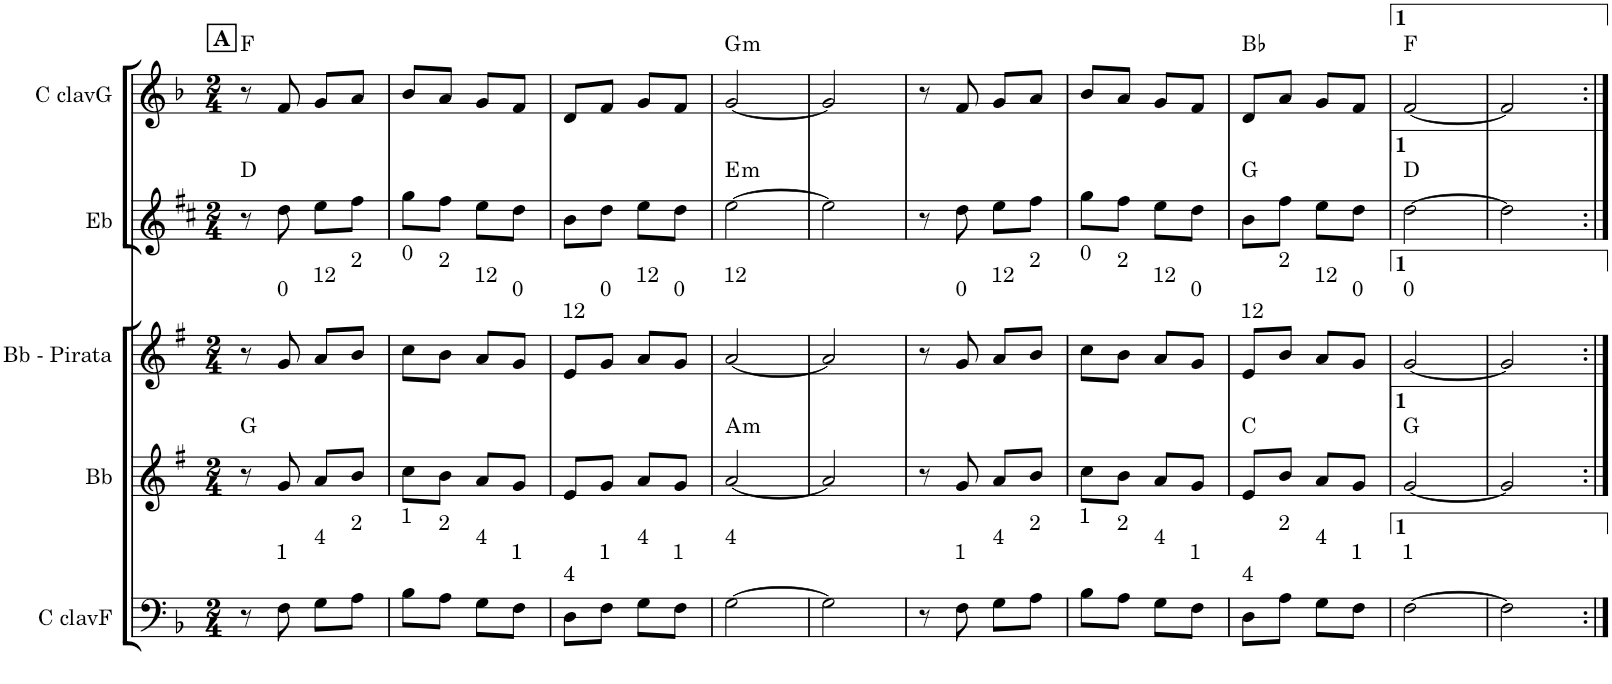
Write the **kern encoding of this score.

**kern	**kern	**harte	**kern	**kern	**harte	**kern	**harte
*part5	*part4	*part4	*part3	*part2	*part2	*part1	*part1
*staff5	*staff4	*	*staff3	*staff2	*	*staff1	*
*I"C clavF	*I"Bb	*	*I"Bb - Pirata	*I"Eb	*	*I"C clavG	*
*clefF4	*clefG2	*	*clefG2	*clefG2	*	*clefG2	*
*	*Trd1c2	*	*Trd1c2	*Trd5c9	*	*	*
*k[b-]	*k[f#]	*	*k[f#]	*k[f#c#]	*	*k[b-]	*
*F:	*G:	*	*G:	*D:	*	*F:	*
*M2/4	*M2/4	*	*M2/4	*M2/4	*	*M2/4	*
!!LO:REH:place=s1:a:B:cj:t=A
=1	=1	=1	=1	=1	=1	=1	=1
8r	8r	G:maj	8r	8r	D:maj	8r	F:maj
!	!	!	!LO:TX:a:t=0	!	!	!	!
!LO:TX:a:t=1	!	!	!	!	!	!	!
8F\	8g/	.	8g/	8dd\	.	8f/	.
!	!	!	!LO:TX:a:t=12	!	!	!	!
!LO:TX:a:t=4	!	!	!	!	!	!	!
8G\L	8a/L	.	8a/L	8ee\L	.	8g/L	.
!	!	!	!LO:TX:a:t=2	!	!	!	!
!LO:TX:a:t=2	!	!	!	!	!	!	!
8A\J	8b/J	.	8b/J	8ff#\J	.	8a/J	.
=2	=2	=2	=2	=2	=2	=2	=2
!	!	!	!LO:TX:a:t=0	!	!	!	!
!LO:TX:a:t=1	!	!	!	!	!	!	!
8B-\L	8cc\L	.	8cc\L	8gg\L	.	8b-/L	.
!	!	!	!LO:TX:a:t=2	!	!	!	!
!LO:TX:a:t=2	!	!	!	!	!	!	!
8A\J	8b\J	.	8b\J	8ff#\J	.	8a/J	.
!	!	!	!LO:TX:a:t=12	!	!	!	!
!LO:TX:a:t=4	!	!	!	!	!	!	!
8G\L	8a/L	.	8a/L	8ee\L	.	8g/L	.
!	!	!	!LO:TX:a:t=0	!	!	!	!
!LO:TX:a:t=1	!	!	!	!	!	!	!
8F\J	8g/J	.	8g/J	8dd\J	.	8f/J	.
=3	=3	=3	=3	=3	=3	=3	=3
!	!	!	!LO:TX:a:t=12	!	!	!	!
!LO:TX:a:t=4	!	!	!	!	!	!	!
8D\L	8e/L	.	8e/L	8b\L	.	8d/L	.
!	!	!	!LO:TX:a:t=0	!	!	!	!
!LO:TX:a:t=1	!	!	!	!	!	!	!
8F\J	8g/J	.	8g/J	8dd\J	.	8f/J	.
!	!	!	!LO:TX:a:t=12	!	!	!	!
!LO:TX:a:t=4	!	!	!	!	!	!	!
8G\L	8a/L	.	8a/L	8ee\L	.	8g/L	.
!	!	!	!LO:TX:a:t=0	!	!	!	!
!LO:TX:a:t=1	!	!	!	!	!	!	!
8F\J	8g/J	.	8g/J	8dd\J	.	8f/J	.
=4	=4	=4	=4	=4	=4	=4	=4
!	!	!	!LO:TX:a:t=12	!	!	!	!
!LO:TX:a:t=4	!	!LO:H:kt=m	!	!	!LO:H:kt=m	!	!LO:H:kt=m
[>2G\	[<2a/	A:min	[<2a/	[>2ee\	E:min	[<2g/	G:min
=5	=5	=5	=5	=5	=5	=5	=5
2G\]	2a/]	.	2a/]	2ee\]	.	2g/]	.
=6	=6	=6	=6	=6	=6	=6	=6
8r	8r	.	8r	8r	.	8r	.
!	!	!	!LO:TX:a:t=0	!	!	!	!
!LO:TX:a:t=1	!	!	!	!	!	!	!
8F\	8g/	.	8g/	8dd\	.	8f/	.
!	!	!	!LO:TX:a:t=12	!	!	!	!
!LO:TX:a:t=4	!	!	!	!	!	!	!
8G\L	8a/L	.	8a/L	8ee\L	.	8g/L	.
!	!	!	!LO:TX:a:t=2	!	!	!	!
!LO:TX:a:t=2	!	!	!	!	!	!	!
8A\J	8b/J	.	8b/J	8ff#\J	.	8a/J	.
=7	=7	=7	=7	=7	=7	=7	=7
!	!	!	!LO:TX:a:t=0	!	!	!	!
!LO:TX:a:t=1	!	!	!	!	!	!	!
8B-\L	8cc\L	.	8cc\L	8gg\L	.	8b-/L	.
!	!	!	!LO:TX:a:t=2	!	!	!	!
!LO:TX:a:t=2	!	!	!	!	!	!	!
8A\J	8b\J	.	8b\J	8ff#\J	.	8a/J	.
!	!	!	!LO:TX:a:t=12	!	!	!	!
!LO:TX:a:t=4	!	!	!	!	!	!	!
8G\L	8a/L	.	8a/L	8ee\L	.	8g/L	.
!	!	!	!LO:TX:a:t=0	!	!	!	!
!LO:TX:a:t=1	!	!	!	!	!	!	!
8F\J	8g/J	.	8g/J	8dd\J	.	8f/J	.
=8	=8	=8	=8	=8	=8	=8	=8
!	!	!	!LO:TX:a:t=12	!	!	!	!
!LO:TX:a:t=4	!	!	!	!	!	!	!
8D\L	8e/L	C:maj	8e/L	8b\L	G:maj	8d/L	Bb:maj
!	!	!	!LO:TX:a:t=2	!	!	!	!
!LO:TX:a:t=2	!	!	!	!	!	!	!
8A\J	8b/J	.	8b/J	8ff#\J	.	8a/J	.
!	!	!	!LO:TX:a:t=12	!	!	!	!
!LO:TX:a:t=4	!	!	!	!	!	!	!
8G\L	8a/L	.	8a/L	8ee\L	.	8g/L	.
!	!	!	!LO:TX:a:t=0	!	!	!	!
!LO:TX:a:t=1	!	!	!	!	!	!	!
8F\J	8g/J	.	8g/J	8dd\J	.	8f/J	.
=9	=9	=9	=9	=9	=9	=9	=9
!	!	!	!LO:TX:a:t=0	!	!	!	!
!LO:TX:a:t=1	!	!	!	!	!	!	!
[>2F\	[<2g/	G:maj	[<2g/	[>2dd\	D:maj	[<2f/	F:maj
=10	=10	=10	=10	=10	=10	=10	=10
2F\]	2g/]	.	2g/]	2dd\]	.	2f/]	.
=:|!	=:|!	=:|!	=:|!	=:|!	=:|!	=:|!	=:|!
*-	*-	*-	*-	*-	*-	*-	*-
